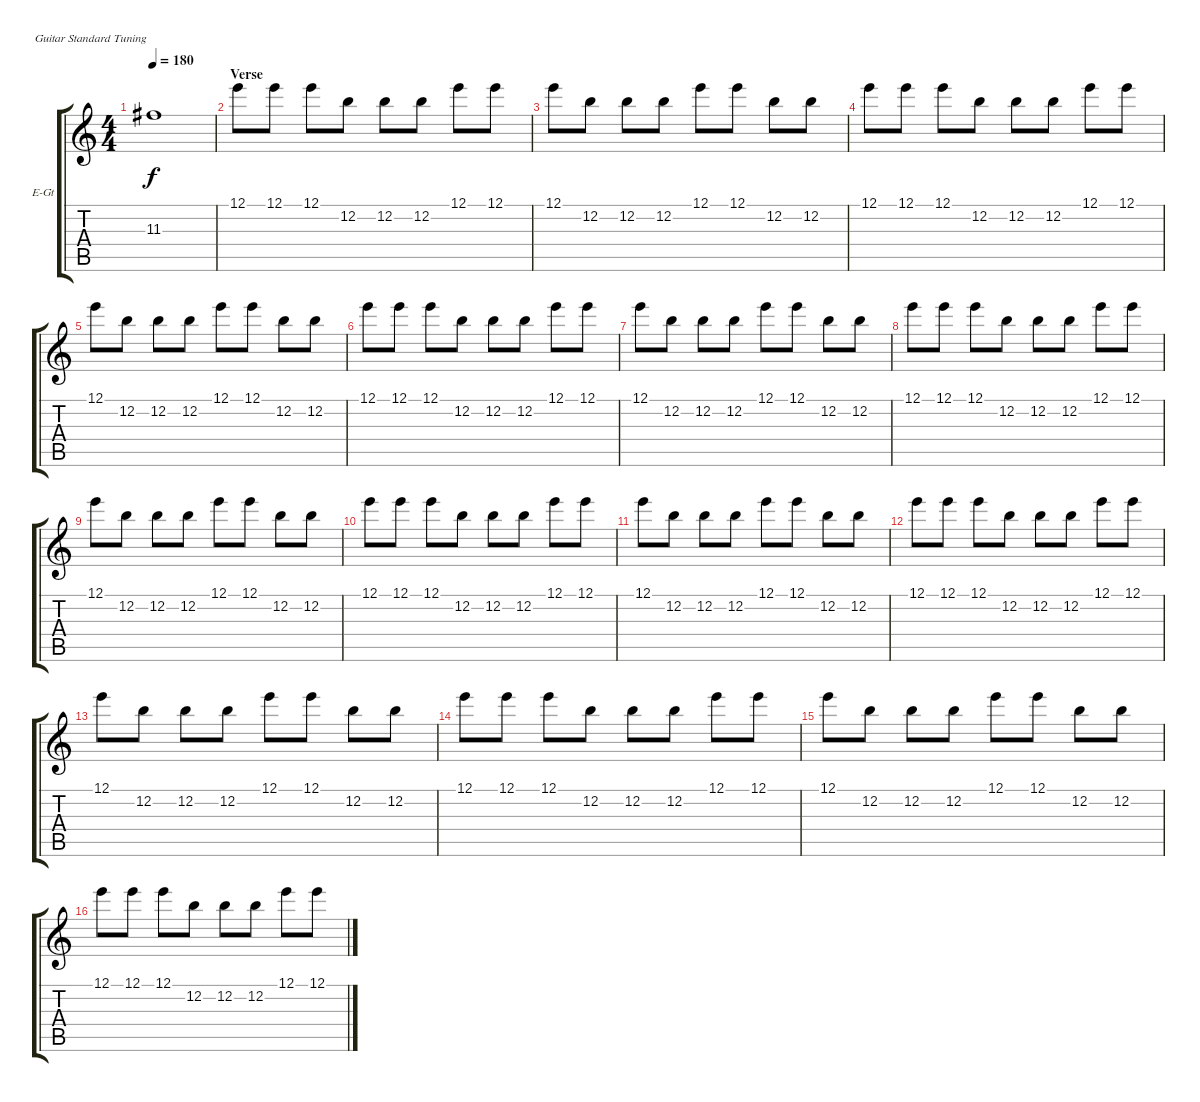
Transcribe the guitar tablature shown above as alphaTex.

\defaultSystemsLayout 4
\bracketExtendMode groupsimilarinstruments
\firstSystemTrackNameOrientation horizontal
\otherSystemsTrackNameOrientation horizontal
\track ("Electric Guitar" "E-Gt") {instrument distortionguitar}
\staff {score tabs}
\tuning (E4 B3 G3 D3 A2 E2)
\ts (4 4)
\tempo 180
\clef g2
\ks c
11.3.1{dy f} |
\section ("" "Verse")
12.1.8 12.1.8 12.1.8 12.2.8 12.2.8 12.2.8 12.1.8 12.1.8 |
12.1.8 12.2.8 12.2.8 12.2.8 12.1.8 12.1.8 12.2.8 12.2.8 |
12.1.8 12.1.8 12.1.8 12.2.8 12.2.8 12.2.8 12.1.8 12.1.8 |
12.1.8 12.2.8 12.2.8 12.2.8 12.1.8 12.1.8 12.2.8 12.2.8 |
12.1.8 12.1.8 12.1.8 12.2.8 12.2.8 12.2.8 12.1.8 12.1.8 |
12.1.8 12.2.8 12.2.8 12.2.8 12.1.8 12.1.8 12.2.8 12.2.8 |
12.1.8 12.1.8 12.1.8 12.2.8 12.2.8 12.2.8 12.1.8 12.1.8 |
12.1.8 12.2.8 12.2.8 12.2.8 12.1.8 12.1.8 12.2.8 12.2.8 |
12.1.8 12.1.8 12.1.8 12.2.8 12.2.8 12.2.8 12.1.8 12.1.8 |
12.1.8 12.2.8 12.2.8 12.2.8 12.1.8 12.1.8 12.2.8 12.2.8 |
12.1.8 12.1.8 12.1.8 12.2.8 12.2.8 12.2.8 12.1.8 12.1.8 |
12.1.8 12.2.8 12.2.8 12.2.8 12.1.8 12.1.8 12.2.8 12.2.8 |
12.1.8 12.1.8 12.1.8 12.2.8 12.2.8 12.2.8 12.1.8 12.1.8 |
12.1.8 12.2.8 12.2.8 12.2.8 12.1.8 12.1.8 12.2.8 12.2.8 |
12.1.8 12.1.8 12.1.8 12.2.8 12.2.8 12.2.8 12.1.8 12.1.8
